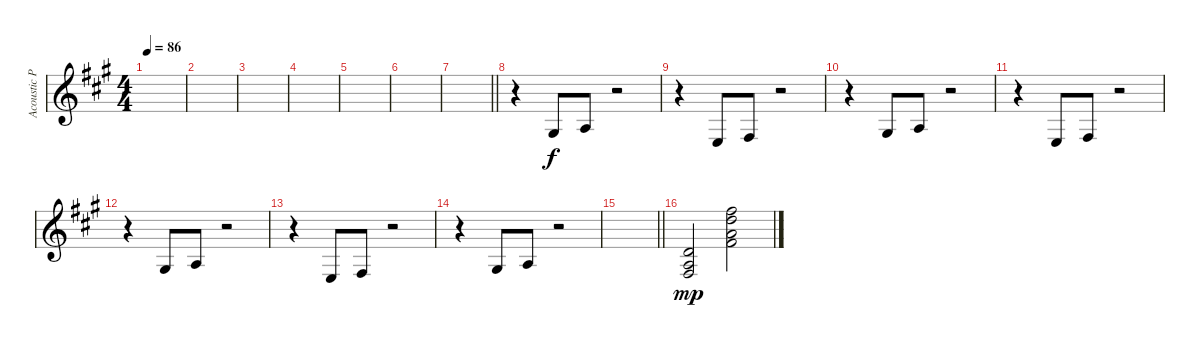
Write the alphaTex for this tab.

\track ("Acoustic Piano (Staff 1)" "Acoustic P") {instrument acousticgrandpiano}
\staff {score}
\tuning (E4 B3 G3 D3 A2 E2 B1) {hide}
\ts (4 4)
\tempo 86
\clef g2
\ks a
|
|
|
|
|
|
\barLineRight lightlight
|
r.4 1.3.8 2.3.8 r.2 |
r.4 2.4.8 4.4.8 r.2 |
r.4 1.3.8 2.3.8 r.2 |
r.4 2.4.8 4.4.8 r.2 |
r.4 1.3.8 2.3.8 r.2 |
r.4 2.4.8 4.4.8 r.2 |
r.4 1.3.8 2.3.8 r.2 |
\barLineRight lightlight
|
\section ("" "")
(3.2 2.3 4.4).2{dy mp} (5.1 15.2 23.3 16.4).2
